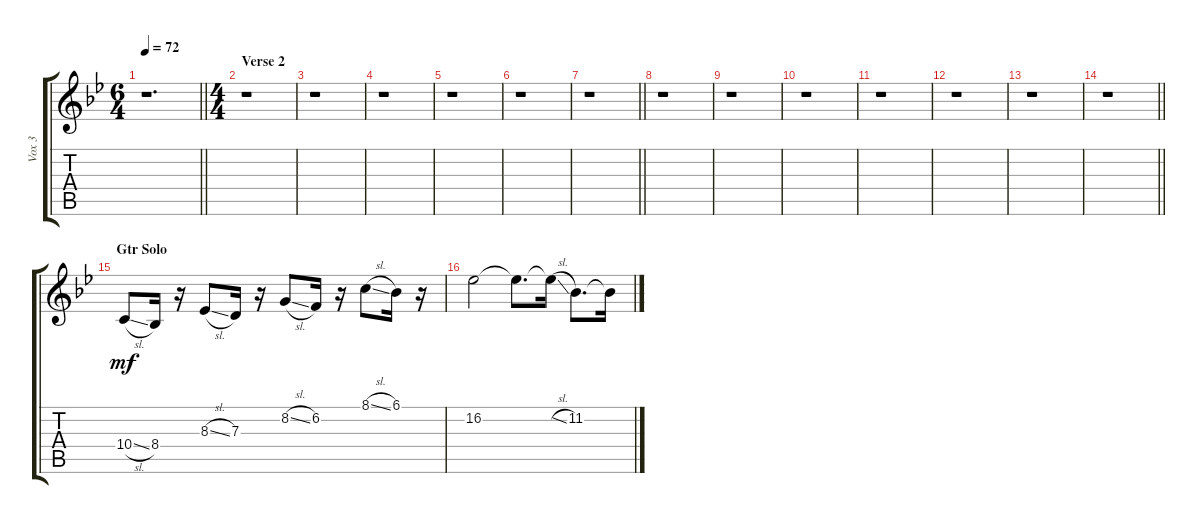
\track ("Vox 3" "Vox 3") {instrument sopranosax}
\staff {score tabs}
\tuning (E4 B3 G3 D3 A2 E2) {hide}
\ts (6 4)
\tempo 72
\clef g2
\barLineRight lightlight
\ks bb
r.1{d dy mf} |
\ts (4 4)
\section ("" "Verse 2")
r.1 |
r.1 |
r.1 |
r.1 |
r.1 |
\barLineRight lightlight
r.1 |
r.1 |
r.1 |
r.1 |
r.1 |
r.1 |
r.1 |
\barLineRight lightlight
r.1 |
\section ("" "Gtr Solo")
10.4{sl}.8 8.4.16 r.16 8.3{sl}.8 7.3.16 r.16 8.2{sl}.8 6.2.16 r.16 8.1{sl}.8 6.1.16 r.16 |
16.2.2 16.2{t}.8{d} 16.2{sl t}.16 11.2.8{d} 11.2{sl t}.16
